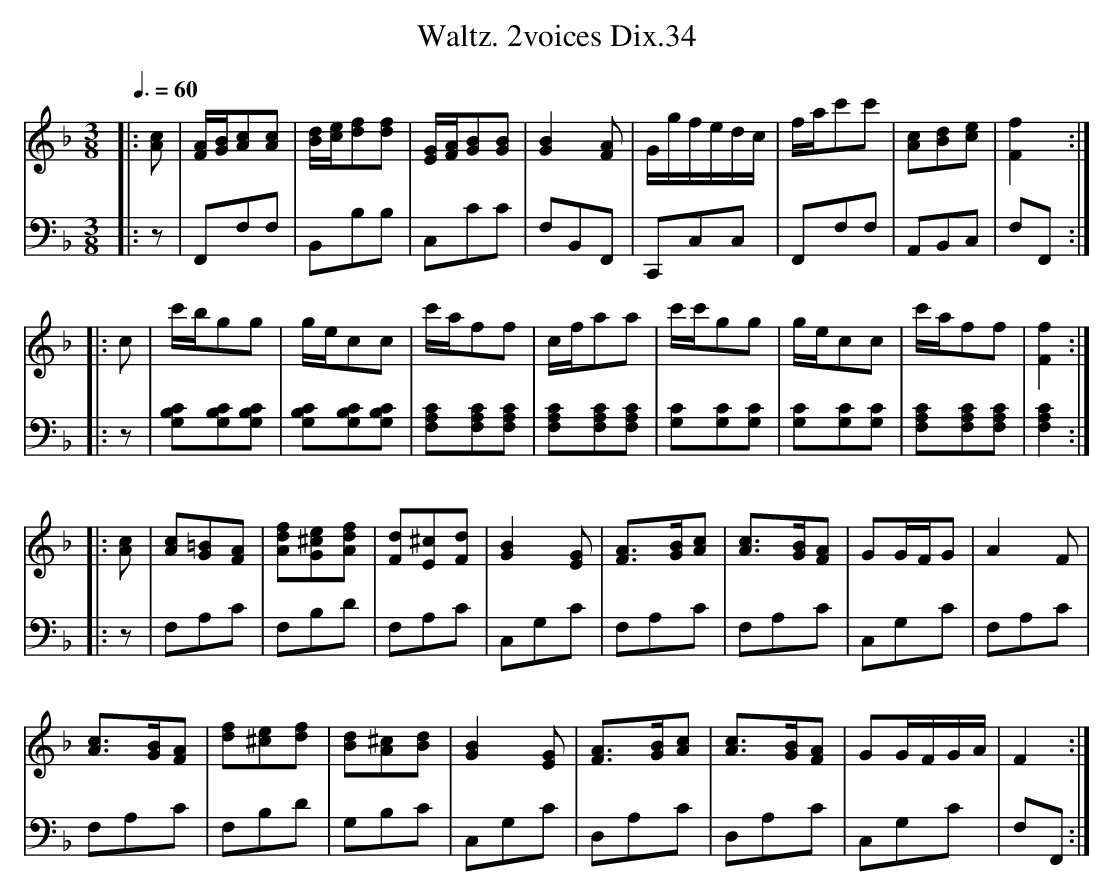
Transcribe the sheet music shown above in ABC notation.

X:1
T:Waltz. 2voices Dix.34
M:3/8
L:1/8
Q:3/8=60
K:F
[V:1]|:[cA]|[A/F/][B/G/][cA][cA]|[d/B/][e/c/][fd][fd]|[G/E/][A/F/][BG][BG]|[B2G2][AF]|G/g/f/e/d/c/|f/a/c'c'|[cA][dB][ec]|[f2F2]:|
[V:2]|:z|F,,F,F,|B,,B,B,|C,CC|F,B,,F,,|C,,C,C,|F,,F,F,|A,,B,,C,|F,F,,:|
[V:1]|:c|c'/b/gg|g/e/cc|c'/a/ff|c/f/aa|c'/c'/gg|g/e/cc|c'/a/ff|[f2F2]:|
[V:2]|:z|[CB,G,][CB,G,][CB,G,]|[CB,G,][CB,G,][CB,G,]|[CA,F,][CA,F,][CA,F,]|[CA,F,][CA,F,][CA,F,]|[CG,][CG,][CG,]|[CG,][CG,][CG,]|[CA,F,][CA,F,][CA,F,]|[C2A,2F,2]:|
[V:1]|:[cA]|[cA][=BG][AF]|[fdA][e^cG][fdA]|[dF][^cE][dF]|[B2G2][GE]|[AF]>[BG][cA]|[cA]>[BG][AF]|GG/F/G|A2F|
[V:2]|:z|F,A,C|F,B,D|F,A,C|C,G,C|F,A,C|F,A,C|C,G,C|F,A,C|
[V:1][cA]>[BG][AF]|[fd][e^c][fd]|[dB][^cA][dB]|[B2G2][GE]|[AF]>[BG][cA]|[cA]>[BG][AF]|GG/F/G/A/|F2:|
[V:2]F,A,C|F,B,D|G,B,C|C,G,C|D,A,C|D,A,C|C,G,C|F,F,,:|
